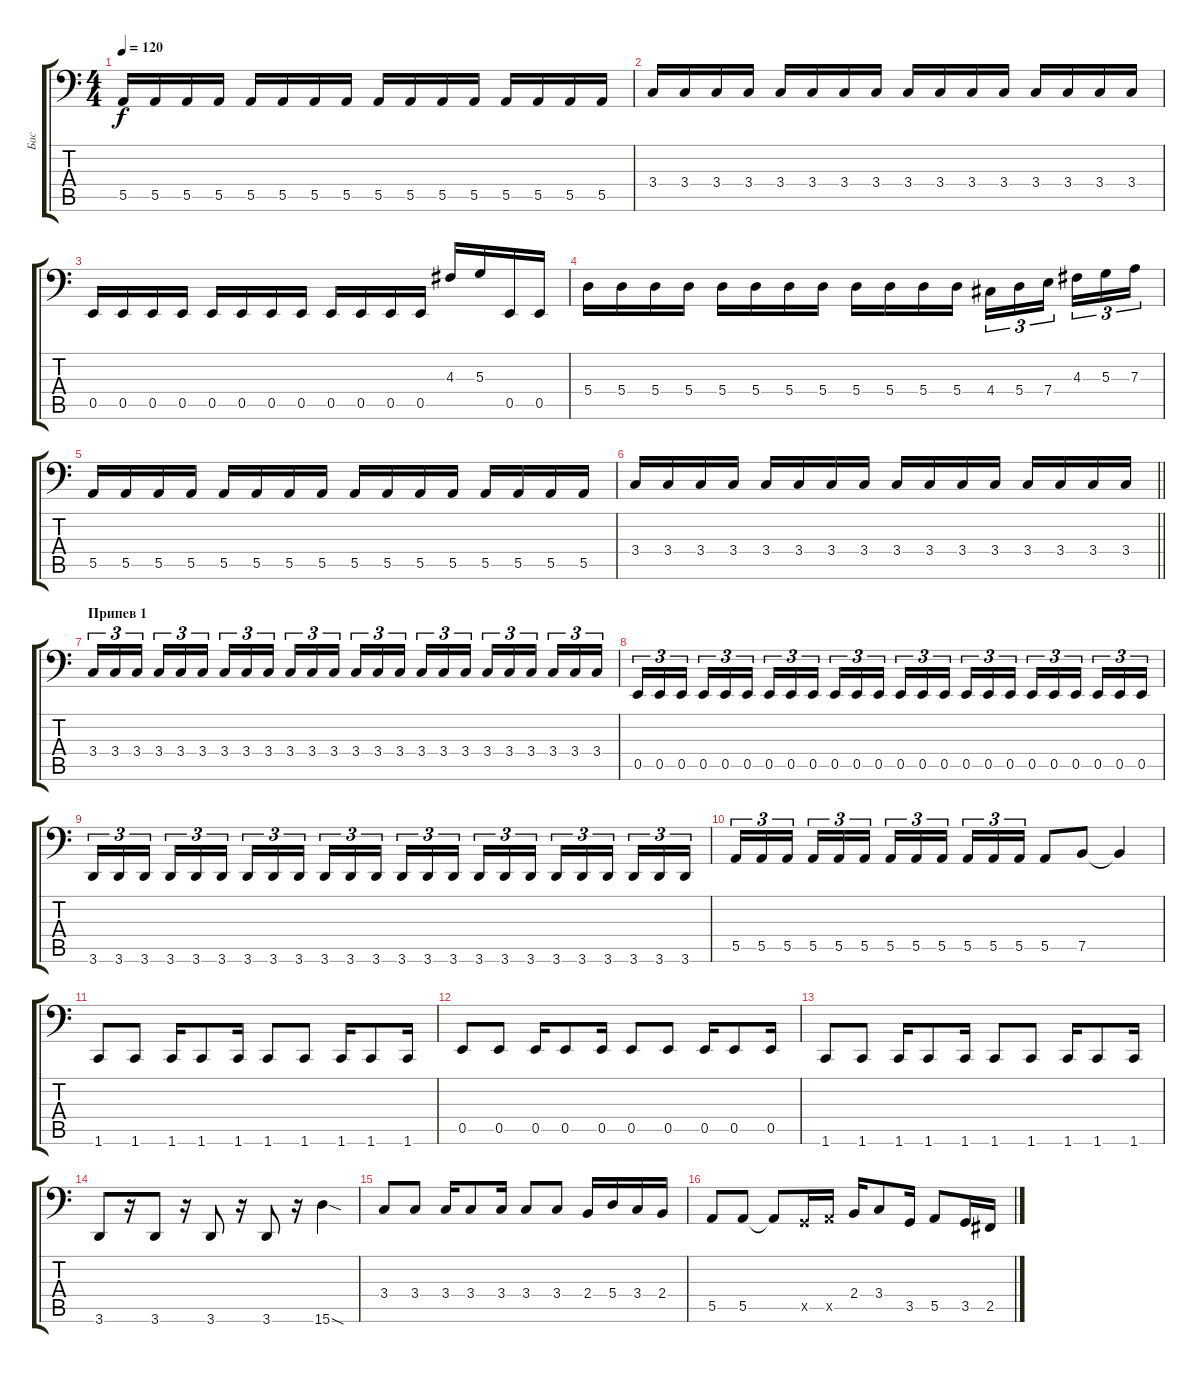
\track ("Бас" "Бас") {instrument electricbassfinger}
\staff {score tabs}
\tuning (C3 G2 D2 A1 E1 B0) {hide}
\ts (4 4)
\tempo 120
\clef f4
\ks c
5.5.16{dy f} 5.5.16 5.5.16 5.5.16 5.5.16 5.5.16 5.5.16 5.5.16 5.5.16 5.5.16 5.5.16 5.5.16 5.5.16 5.5.16 5.5.16 5.5.16 |
3.4.16 3.4.16 3.4.16 3.4.16 3.4.16 3.4.16 3.4.16 3.4.16 3.4.16 3.4.16 3.4.16 3.4.16 3.4.16 3.4.16 3.4.16 3.4.16 |
0.5.16 0.5.16 0.5.16 0.5.16 0.5.16 0.5.16 0.5.16 0.5.16 0.5.16 0.5.16 0.5.16 0.5.16 4.3.16 5.3.16 0.5.16 0.5.16 |
5.4.16 5.4.16 5.4.16 5.4.16 5.4.16 5.4.16 5.4.16 5.4.16 5.4.16 5.4.16 5.4.16 5.4.16 4.4.16{tu (3 2)} 5.4.16{tu (3 2)} 7.4.16{tu (3 2) beam splitsecondary} 4.3.16{tu (3 2)} 5.3.16{tu (3 2)} 7.3.16{tu (3 2)} |
5.5.16 5.5.16 5.5.16 5.5.16 5.5.16 5.5.16 5.5.16 5.5.16 5.5.16 5.5.16 5.5.16 5.5.16 5.5.16 5.5.16 5.5.16 5.5.16 |
\barLineRight lightlight
3.4.16 3.4.16 3.4.16 3.4.16 3.4.16 3.4.16 3.4.16 3.4.16 3.4.16 3.4.16 3.4.16 3.4.16 3.4.16 3.4.16 3.4.16 3.4.16 |
\section ("" "Припев 1")
3.4.16{tu (3 2)} 3.4.16{tu (3 2)} 3.4.16{tu (3 2) beam splitsecondary} 3.4.16{tu (3 2)} 3.4.16{tu (3 2)} 3.4.16{tu (3 2)} 3.4.16{tu (3 2)} 3.4.16{tu (3 2)} 3.4.16{tu (3 2) beam splitsecondary} 3.4.16{tu (3 2)} 3.4.16{tu (3 2)} 3.4.16{tu (3 2)} 3.4.16{tu (3 2)} 3.4.16{tu (3 2)} 3.4.16{tu (3 2) beam splitsecondary} 3.4.16{tu (3 2)} 3.4.16{tu (3 2)} 3.4.16{tu (3 2)} 3.4.16{tu (3 2)} 3.4.16{tu (3 2)} 3.4.16{tu (3 2) beam splitsecondary} 3.4.16{tu (3 2)} 3.4.16{tu (3 2)} 3.4.16{tu (3 2)} |
0.5.16{tu (3 2)} 0.5.16{tu (3 2)} 0.5.16{tu (3 2) beam splitsecondary} 0.5.16{tu (3 2)} 0.5.16{tu (3 2)} 0.5.16{tu (3 2)} 0.5.16{tu (3 2)} 0.5.16{tu (3 2)} 0.5.16{tu (3 2) beam splitsecondary} 0.5.16{tu (3 2)} 0.5.16{tu (3 2)} 0.5.16{tu (3 2)} 0.5.16{tu (3 2)} 0.5.16{tu (3 2)} 0.5.16{tu (3 2) beam splitsecondary} 0.5.16{tu (3 2)} 0.5.16{tu (3 2)} 0.5.16{tu (3 2)} 0.5.16{tu (3 2)} 0.5.16{tu (3 2)} 0.5.16{tu (3 2) beam splitsecondary} 0.5.16{tu (3 2)} 0.5.16{tu (3 2)} 0.5.16{tu (3 2)} |
3.6.16{tu (3 2)} 3.6.16{tu (3 2)} 3.6.16{tu (3 2) beam splitsecondary} 3.6.16{tu (3 2)} 3.6.16{tu (3 2)} 3.6.16{tu (3 2)} 3.6.16{tu (3 2)} 3.6.16{tu (3 2)} 3.6.16{tu (3 2) beam splitsecondary} 3.6.16{tu (3 2)} 3.6.16{tu (3 2)} 3.6.16{tu (3 2)} 3.6.16{tu (3 2)} 3.6.16{tu (3 2)} 3.6.16{tu (3 2) beam splitsecondary} 3.6.16{tu (3 2)} 3.6.16{tu (3 2)} 3.6.16{tu (3 2)} 3.6.16{tu (3 2)} 3.6.16{tu (3 2)} 3.6.16{tu (3 2) beam splitsecondary} 3.6.16{tu (3 2)} 3.6.16{tu (3 2)} 3.6.16{tu (3 2)} |
5.5.16{tu (3 2)} 5.5.16{tu (3 2)} 5.5.16{tu (3 2) beam splitsecondary} 5.5.16{tu (3 2)} 5.5.16{tu (3 2)} 5.5.16{tu (3 2)} 5.5.16{tu (3 2)} 5.5.16{tu (3 2)} 5.5.16{tu (3 2) beam splitsecondary} 5.5.16{tu (3 2)} 5.5.16{tu (3 2)} 5.5.16{tu (3 2)} 5.5.8 7.5.8 7.5{t}.4 |
1.6.8 1.6.8 1.6.16 1.6.8 1.6.16 1.6.8 1.6.8 1.6.16 1.6.8 1.6.16 |
0.5.8 0.5.8 0.5.16 0.5.8 0.5.16 0.5.8 0.5.8 0.5.16 0.5.8 0.5.16 |
1.6.8 1.6.8 1.6.16 1.6.8 1.6.16 1.6.8 1.6.8 1.6.16 1.6.8 1.6.16 |
3.6.8 r.16 3.6.8 r.16 3.6.8 r.16 3.6.8 r.16 15.6{sod}.4 |
3.4.8 3.4.8 3.4.16 3.4.8 3.4.16 3.4.8 3.4.8 2.4.16 5.4.16 3.4.16 2.4.16 |
5.5.8 5.5.8 5.5{t}.8 3.5{x}.16 5.5{x}.16 2.4.16 3.4.8 3.5.16 5.5.8 3.5.16 2.5.16
